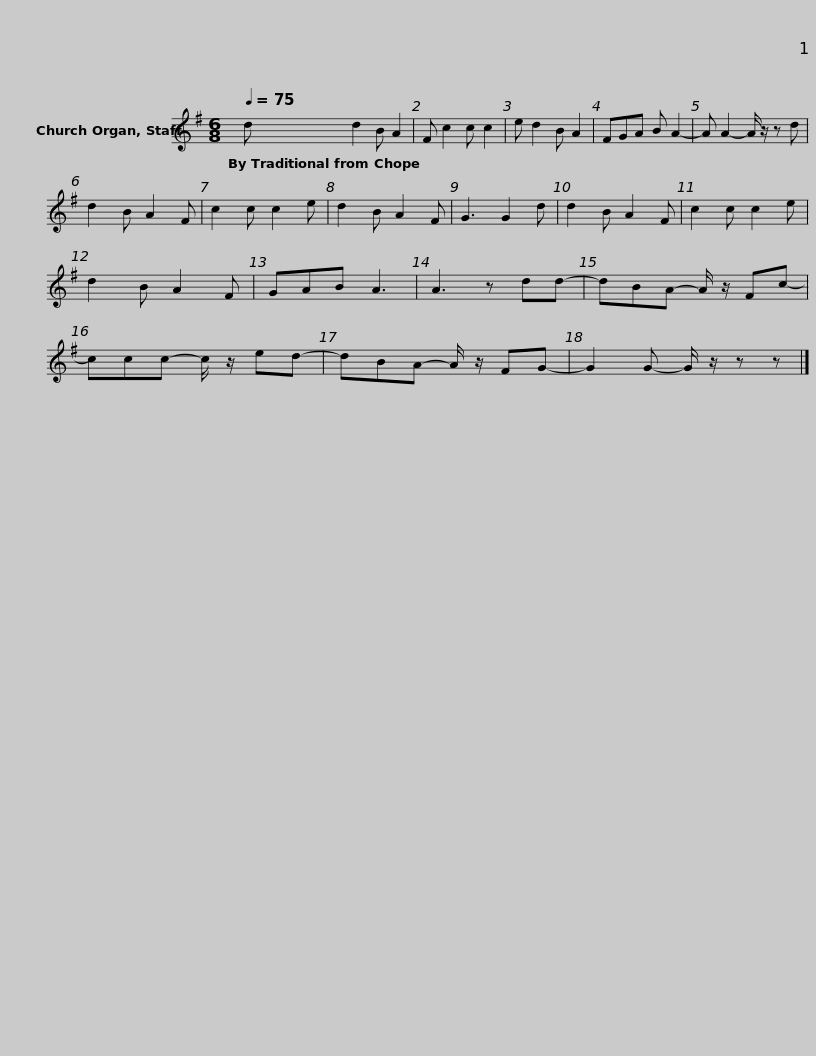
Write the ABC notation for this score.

X:1
L:1/8
Q:1/4=75
M:6/8
I:linebreak $
K:G
V:1 treble
V:1
 d d2 B A2 | F c2 c c2 | e d2 B A2 | FGA B A2- | A A2- A/ z/ z d | %5
 d2 B A2 F | c2 c c2 e | d2 B A2 F |$ G3 G2 d | d2 B A2 F | %10
 c2 c c2 e | d2 B A2 F | GAB A3 | A3 z dd- | dBA- A/ z/ Fc- | %15
 ccc- c/ z/ ed- |$ dBA- A/ z/ FG- | G2 G- G/ z/ z z |] %18
